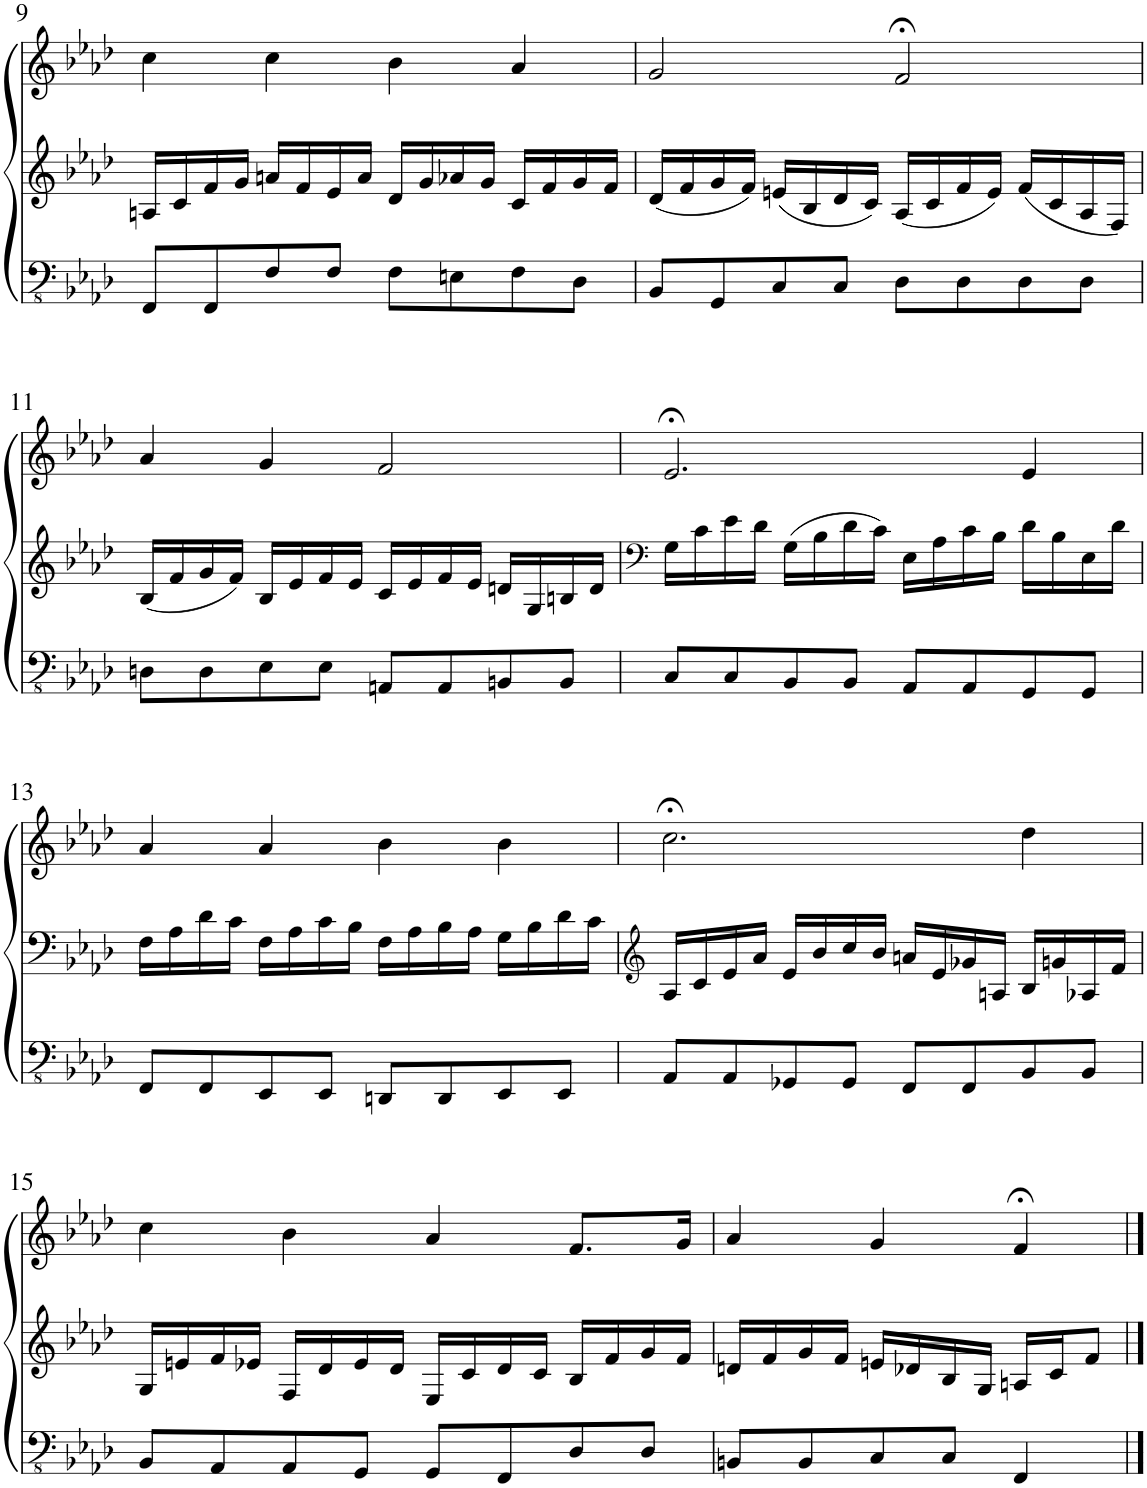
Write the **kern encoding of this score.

**kern	**kern	**kern
*part1	*part1	*part1
*staff3	*staff2	*staff1
*I"Pipe Organ	*	*
*I'P Org	*	*
!!LO:PB:g=z
*clefFv4	*clefG2	*clefG2
*k[b-e-a-d-]	*k[b-e-a-d-]	*k[b-e-a-d-]
*M4/4	*M4/4	*M4/4
*met(c)	*met(c)	*met(c)
=9	=9	=9
8FFF/L	16An/LL	4cc\
.	16c/	.
8FFF/	16f/	.
.	16g/JJ	.
8FF/	16an/LL	4cc\
.	16f/	.
8FF/J	16e-/	.
.	16a/JJ	.
8FF\L	16d-/LL	4b-\
.	16g/	.
8EEn\	16a-X/	.
.	16g/JJ	.
8FF\	16c/LL	4a-/
.	16f/	.
8DD-\J	16g/	.
.	16f/JJ	.
=10	=10	=10
8BBB-/L	16d-/LL	2g/
.	16f/	.
8GGG/	16g/	.
.	16f/JJ	.
8CC/	16en/LL	.
.	16B-/	.
8CC/J	16d-/	.
.	16c/JJ	.
8DD-\L	16A-/LL	2f;</
.	16c/	.
8DD-\	16f/	.
.	16e/JJ	.
8DD-\	16f/LL	.
.	16c/	.
8DD-\J	16A-/	.
.	16F/JJ	.
!!LO:LB:g=z
=11	=11	=11
8DDn\L	16B-/LL	4a-/
.	16f/	.
8DD\	16g/	.
.	16f/JJ	.
8EE-\	16B-/LL	4g/
.	16e-/	.
8EE-\J	16f/	.
.	16e-/JJ	.
8AAAn/L	16c/LL	2f/
.	16e-/	.
8AAA/	16f/	.
.	16e-/JJ	.
8BBBn/	16dn/LL	.
.	16G/	.
8BBB/J	16Bn/	.
.	16d/JJ	.
=12	=12	=12
*	*clefF4	*
8CC/L	16G\LL	2.e-;</
.	16c\	.
8CC/	16e-\	.
.	16d-\JJ	.
8BBB-/	16G\LL	.
.	16B-\	.
8BBB-/J	16d-\	.
.	16c\JJ	.
8AAA-/L	16E-\LL	.
.	16A-\	.
8AAA-/	16c\	.
.	16B-\JJ	.
8GGG/	16d-\LL	4e-/
.	16B-\	.
8GGG/J	16E-\	.
.	16d-\JJ	.
!!LO:LB:g=z
=13	=13	=13
8FFF/L	16F\LL	4a-/
.	16A-\	.
8FFF/	16d-\	.
.	16c\JJ	.
8EEE-/	16F\LL	4a-/
.	16A-\	.
8EEE-/J	16c\	.
.	16B-\JJ	.
8DDDn/L	16F\LL	4b-\
.	16A-\	.
8DDD/	16B-\	.
.	16A-\JJ	.
8EEE-/	16G\LL	4b-\
.	16B-\	.
8EEE-/J	16d-\	.
.	16c\JJ	.
=14	=14	=14
*	*clefG2	*
8AAA-/L	16A-/LL	2.cc;<\
.	16c/	.
8AAA-/	16e-/	.
.	16a-/JJ	.
8GGG-X/	16e-/LL	.
.	16b-/	.
8GGG-/J	16cc/	.
.	16b-/JJ	.
8FFF/L	16an/LL	.
.	16e-/	.
8FFF/	16g-X/	.
.	16An/JJ	.
8BBB-/	16B-/LL	4dd-\
.	16gn/	.
8BBB-/J	16A-X/	.
.	16f/JJ	.
!!LO:LB:g=z
=15	=15	=15
8BBB-/L	16G/LL	4cc\
.	16en/	.
8AAA-/	16f/	.
.	16e-X/JJ	.
8AAA-/	16F/LL	4b-\
.	16d-/	.
8GGG/J	16e-/	.
.	16d-/JJ	.
8GGG/L	16E-/LL	4a-/
.	16c/	.
8FFF/	16d-/	.
.	16c/JJ	.
8DD-/	16B-/LL	8.f/L
.	16f/	.
8DD-/J	16g/	.
.	16f/JJ	16g/Jk
=16	=16	=16
8BBBn/L	16dn/LL	4a-/
.	16f/	.
8BBB/	16g/	.
.	16f/JJ	.
8CC/	16en/LL	4g/
.	16d-X/	.
8CC/J	16B-/	.
.	16G/JJ	.
4FFF/	16An/LL	4f;</
.	16c/J	.
.	8f/J	.
==	==	==
*-	*-	*-
